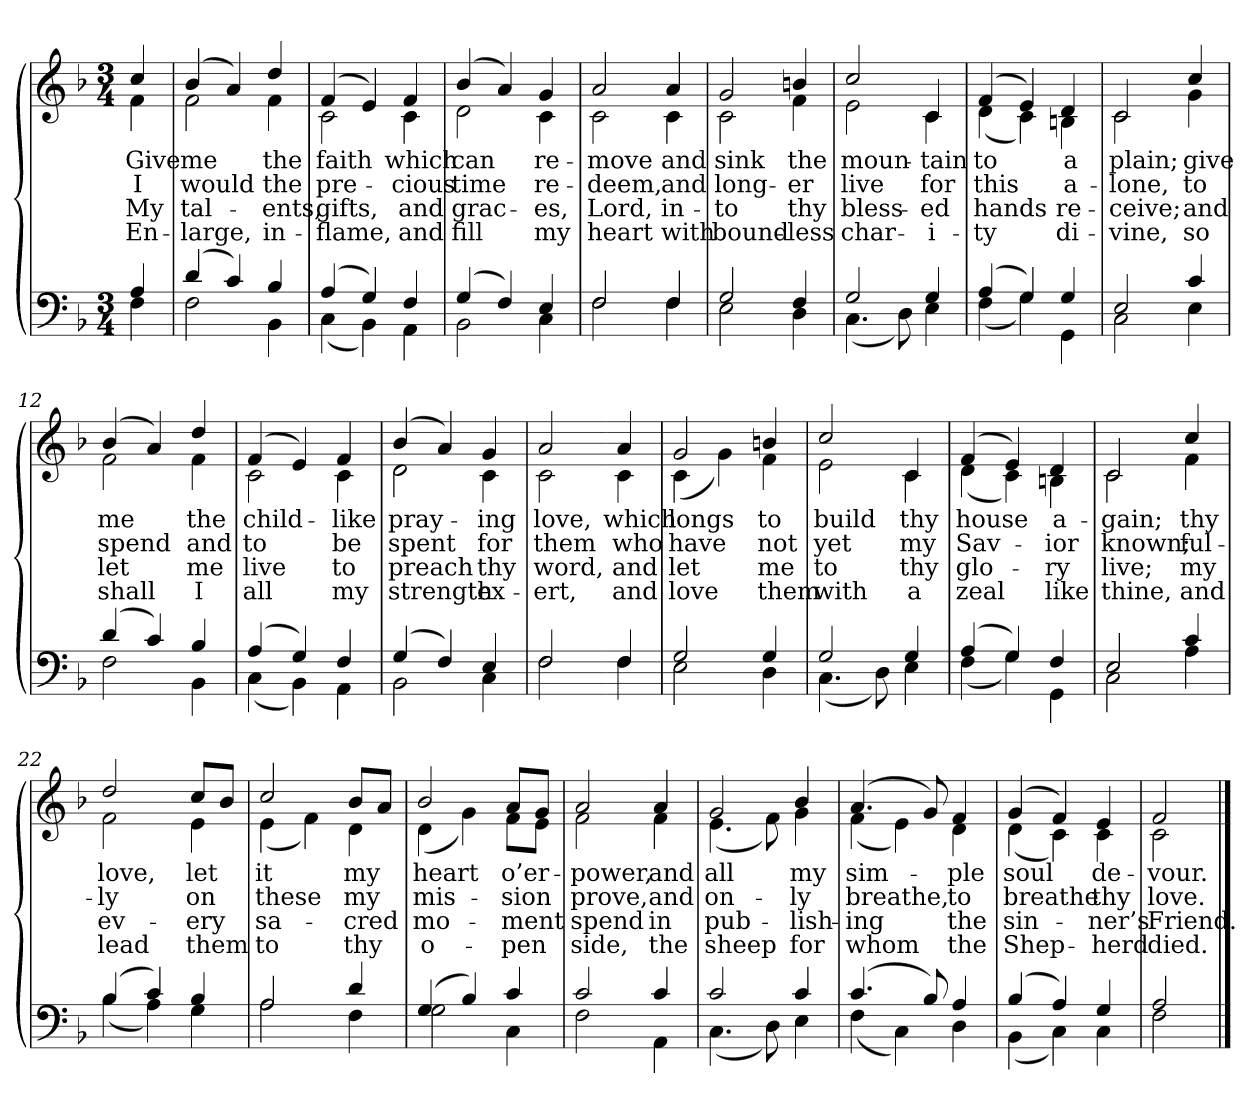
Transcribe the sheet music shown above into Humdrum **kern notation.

**kern	**kern	**text	**text	**text	**text
*part2	*part1	*part1	*part1	*part1	*part1
*staff2	*staff1	*staff1	*staff1	*staff1	*staff1
*clefF4	*clefG2	*	*	*	*
*k[b-]	*k[b-]	*	*	*	*
*M3/4	*M3/4	*	*	*	*
=1	=1	=1	=1	=1	=1
*^	*	*	*	*	*
!	!	!LO:TX:b:i:t=Verse	!	!	!	!
!	!	!	!LO:LY:b	!LO:LY:b	!LO:LY:b	!LO:LY:b
*	*	*^	*	*	*	*
4A/	4F\	4cc/	4f\	Give	I	My	En-
=2	=2	=2	=2	=2	=2	=2	=2
!	!	!	!	!LO:LY:b	!LO:LY:b	!LO:LY:b	!LO:LY:b
(>4d/	2F\	(>4b-/	2f\	me	would	tal-	-large,
4c/)	.	4a/)	.	.	.	.	.
!	!	!	!	!LO:LY:b	!LO:LY:b	!LO:LY:b	!LO:LY:b
4B-/	4BB-\	4dd/	4f\	the	the	-ents,	in-
=3	=3	=3	=3	=3	=3	=3	=3
!	!	!	!	!LO:LY:b	!LO:LY:b	!LO:LY:b	!LO:LY:b
(>4A/	(<4C\	(>4f/	2c\	faith	pre-	gifts,	-flame,
4G/)	4BB-\)	4e/)	.	.	.	.	.
!	!	!	!	!LO:LY:b	!LO:LY:b	!LO:LY:b	!LO:LY:b
4F/	4AA\	4f/	4c\	which	-cious	and	and
=4	=4	=4	=4	=4	=4	=4	=4
!	!	!	!	!LO:LY:b	!LO:LY:b	!LO:LY:b	!LO:LY:b
(>4G/	2BB-\	(>4b-/	2d\	can	time	grac-	fill
4F/)	.	4a/)	.	.	.	.	.
!	!	!	!	!LO:LY:b	!LO:LY:b	!LO:LY:b	!LO:LY:b
4E/	4C\	4g/	4c\	re-	re-	-es,	my
=5	=5	=5	=5	=5	=5	=5	=5
!	!	!	!	!LO:LY:b	!LO:LY:b	!LO:LY:b	!LO:LY:b
2F/	2F\	2a/	2c\	-move	-deem,	Lord,	heart
!!LO:LB:g=z	!!
=6-	=6-	=6-	=6-	=6-	=6-	=6-	=6-
!	!	!	!	!LO:LY:b	!LO:LY:b	!LO:LY:b	!LO:LY:b
4F/	4F\	4a/	4c\	and	and	in-	with
=7	=7	=7	=7	=7	=7	=7	=7
!	!	!	!	!LO:LY:b	!LO:LY:b	!LO:LY:b	!LO:LY:b
2G/	2E\	2g/	2c\	sink	long-	-to	bound-
!	!	!	!	!LO:LY:b	!LO:LY:b	!LO:LY:b	!LO:LY:b
4F/	4D\	4bn/	4f\	the	-er	thy	-less
=8	=8	=8	=8	=8	=8	=8	=8
!	!	!	!	!LO:LY:b	!LO:LY:b	!LO:LY:b	!LO:LY:b
2G/	(<4.C\	2cc/	2e\	moun-	live	bless-	char-
.	8D\)	.	.	.	.	.	.
!	!	!	!	!LO:LY:b	!LO:LY:b	!LO:LY:b	!LO:LY:b
4G/	4E\	4c/	4c\	-tain	for	-ed	-i-
=9	=9	=9	=9	=9	=9	=9	=9
!	!	!	!	!LO:LY:b	!LO:LY:b	!LO:LY:b	!LO:LY:b
(>4A/	(<4F\	(>4f/	(<4d\	to	this	hands	-ty
4G/)	4G\)	4e/)	4c\)	.	.	.	.
!	!	!	!	!LO:LY:b	!LO:LY:b	!LO:LY:b	!LO:LY:b
4G/	4GG\	4d/	4Bn\	a	a-	re-	di-
=10	=10	=10	=10	=10	=10	=10	=10
!	!	!	!	!LO:LY:b	!LO:LY:b	!LO:LY:b	!LO:LY:b
2E/	2C\	2c/	2c\	plain;	-lone,	-ceive;	-vine,
!!LO:LB:g=z	!!
=11-	=11-	=11-	=11-	=11-	=11-	=11-	=11-
!	!	!	!	!LO:LY:b	!LO:LY:b	!LO:LY:b	!LO:LY:b
4c/	4E\	4cc/	4g\	give	to	and	so
=12	=12	=12	=12	=12	=12	=12	=12
!	!	!	!	!LO:LY:b	!LO:LY:b	!LO:LY:b	!LO:LY:b
(>4d/	2F\	(>4b-/	2f\	me	spend	let	shall
4c/)	.	4a/)	.	.	.	.	.
!	!	!	!	!LO:LY:b	!LO:LY:b	!LO:LY:b	!LO:LY:b
4B-/	4BB-\	4dd/	4f\	the	and	me	I
=13	=13	=13	=13	=13	=13	=13	=13
!	!	!	!	!LO:LY:b	!LO:LY:b	!LO:LY:b	!LO:LY:b
(>4A/	(<4C\	(>4f/	2c\	child-	to	live	all
4G/)	4BB-\)	4e/)	.	.	.	.	.
!	!	!	!	!LO:LY:b	!LO:LY:b	!LO:LY:b	!LO:LY:b
4F/	4AA\	4f/	4c\	-like	be	to	my
=14	=14	=14	=14	=14	=14	=14	=14
!	!	!	!	!LO:LY:b	!LO:LY:b	!LO:LY:b	!LO:LY:b
(>4G/	2BB-\	(>4b-/	2d\	pray-	spent	preach	strength
4F/)	.	4a/)	.	.	.	.	.
!	!	!	!	!LO:LY:b	!LO:LY:b	!LO:LY:b	!LO:LY:b
4E/	4C\	4g/	4c\	-ing	for	thy	ex-
=15	=15	=15	=15	=15	=15	=15	=15
!	!	!	!	!LO:LY:b	!LO:LY:b	!LO:LY:b	!LO:LY:b
2F/	2F\	2a/	2c\	love,	them	word,	-ert,
!!LO:LB:g=z	!!
=16-	=16-	=16-	=16-	=16-	=16-	=16-	=16-
!	!	!	!	!LO:LY:b	!LO:LY:b	!LO:LY:b	!LO:LY:b
4F/	4F\	4a/	4c\	which	who	and	and
=17	=17	=17	=17	=17	=17	=17	=17
!	!	!	!	!LO:LY:b	!LO:LY:b	!LO:LY:b	!LO:LY:b
2G/	2E\	2g/	(<4c\	longs	have	let	love
.	.	.	4g\)	.	.	.	.
!	!	!	!	!LO:LY:b	!LO:LY:b	!LO:LY:b	!LO:LY:b
4G/	4D\	4bn/	4f\	to	not	me	them
=18	=18	=18	=18	=18	=18	=18	=18
!	!	!	!	!LO:LY:b	!LO:LY:b	!LO:LY:b	!LO:LY:b
2G/	(<4.C\	2cc/	2e\	build	yet	to	with
.	8D\)	.	.	.	.	.	.
!	!	!	!	!LO:LY:b	!LO:LY:b	!LO:LY:b	!LO:LY:b
4G/	4E\	4c/	4c\	thy	my	thy	a
=19	=19	=19	=19	=19	=19	=19	=19
!	!	!	!	!LO:LY:b	!LO:LY:b	!LO:LY:b	!LO:LY:b
(>4A/	(<4F\	(>4f/	(<4d\	house	Sav-	glo-	zeal
4G/)	4G\)	4e/)	4c\)	.	.	.	.
!	!	!	!	!LO:LY:b	!LO:LY:b	!LO:LY:b	!LO:LY:b
4F/	4GG\	4d/	4Bn\	a-	-ior	-ry	like
=20	=20	=20	=20	=20	=20	=20	=20
!	!	!	!	!LO:LY:b	!LO:LY:b	!LO:LY:b	!LO:LY:b
2E/	2C\	2c/	2c\	-gain;	known;	live;	thine,
!!LO:LB:g=z	!!
=21-	=21-	=21-	=21-	=21-	=21-	=21-	=21-
!	!	!	!	!LO:LY:b	!LO:LY:b	!LO:LY:b	!LO:LY:b
4c/	4A\	4cc/	4f\	thy	ful-	my	and
=22	=22	=22	=22	=22	=22	=22	=22
!	!	!	!	!LO:LY:b	!LO:LY:b	!LO:LY:b	!LO:LY:b
(>4B-/	(<4B-\	2dd/	2f\	love,	-ly	ev-	lead
4c/)	4A\)	.	.	.	.	.	.
!	!	!	!	!LO:LY:b	!LO:LY:b	!LO:LY:b	!LO:LY:b
4B-/	4G\	8cc/L	4e\	let	on	-ery	them
.	.	8b-/J	.	.	.	.	.
=23	=23	=23	=23	=23	=23	=23	=23
!	!	!	!	!LO:LY:b	!LO:LY:b	!LO:LY:b	!LO:LY:b
2A/	2A\	2cc/	(<4e\	it	these	sa-	to
.	.	.	4f\)	.	.	.	.
!	!	!	!	!LO:LY:b	!LO:LY:b	!LO:LY:b	!LO:LY:b
4d/	4F\	8b-/L	4d\	my	my	-cred	thy
.	.	8a/J	.	.	.	.	.
=24	=24	=24	=24	=24	=24	=24	=24
!	!	!	!	!LO:LY:b	!LO:LY:b	!LO:LY:b	!LO:LY:b
(>4G/	2G\	2b-/	(<4d\	heart	mis-	mo-	o-
4B-/)	.	.	4g\)	.	.	.	.
!	!	!	!	!LO:LY:b	!LO:LY:b	!LO:LY:b	!LO:LY:b
4c/	4C\	8a/L	8f\L	o’er-	-sion	-ment	-pen
.	.	8g/J	8e\J	.	.	.	.
=25	=25	=25	=25	=25	=25	=25	=25
!	!	!	!	!LO:LY:b	!LO:LY:b	!LO:LY:b	!LO:LY:b
2c/	2F\	2a/	2f\	-power,	prove,	spend	side,
!!LO:LB:g=z	!!
=26-	=26-	=26-	=26-	=26-	=26-	=26-	=26-
!	!	!	!	!LO:LY:b	!LO:LY:b	!LO:LY:b	!LO:LY:b
4c/	4AA\	4a/	4f\	and	and	in	the
=27	=27	=27	=27	=27	=27	=27	=27
!	!	!	!	!LO:LY:b	!LO:LY:b	!LO:LY:b	!LO:LY:b
2c/	(<4.C\	2g/	(<4.e\	all	on-	pub-	sheep
.	8D\)	.	8f\)	.	.	.	.
!	!	!	!	!LO:LY:b	!LO:LY:b	!LO:LY:b	!LO:LY:b
4c/	4E\	4b-/	4g\	my	-ly	-lish-	for
=28	=28	=28	=28	=28	=28	=28	=28
!	!	!	!	!LO:LY:b	!LO:LY:b	!LO:LY:b	!LO:LY:b
(>4.c/	(<4F\	(>4.a/	(<4f\	sim-	breathe,	-ing	whom
.	4C\)	.	4e\)	.	.	.	.
8B-/)	.	8g/)	.	.	.	.	.
!	!	!	!	!LO:LY:b	!LO:LY:b	!LO:LY:b	!LO:LY:b
4A/	4D\	4f/	4d\	-ple	to	the	the
=29	=29	=29	=29	=29	=29	=29	=29
!	!	!	!	!LO:LY:b	!LO:LY:b	!LO:LY:b	!LO:LY:b
(>4B-/	(<4BB-\	(>4g/	(<4d\	soul	breathe	sin-	Shep-
4A/)	4C\)	4f/)	4c\)	.	.	.	.
!	!	!	!	!LO:LY:b	!LO:LY:b	!LO:LY:b	!LO:LY:b
4G/	4C\	4e/	4c\	de-	thy	-ner’s	-herd
=30	=30	=30	=30	=30	=30	=30	=30
!	!	!	!	!LO:LY:b	!LO:LY:b	!LO:LY:b	!LO:LY:b
2A/	2F\	2f/	2c\	-vour.	love.	Friend.	died.
*v	*v	*	*	*	*	*	*
*	*v	*v	*	*	*	*
==	==	==	==	==	==
*-	*-	*-	*-	*-	*-
